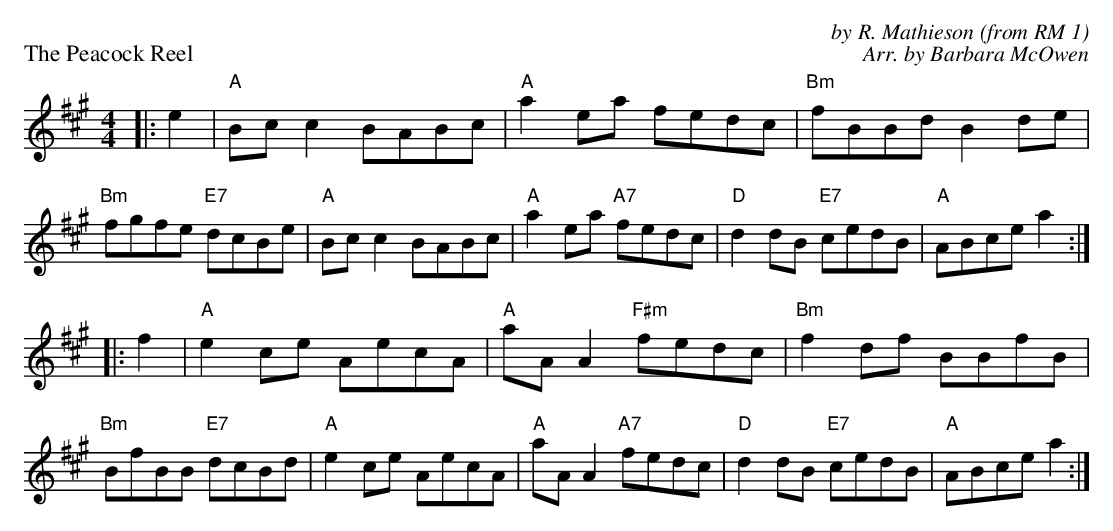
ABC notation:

X:1
P: The Peacock Reel
C: by R. Mathieson (from RM 1)
C: Arr. by Barbara McOwen
M: 4/4
L: 1/8
K: A
|: e2|"A"Bc c2 BABc|"A"a2 ea fedc|"Bm"fBBd B2 de|"Bm"fgfe "E7"dcBe|"A"Bc c2 BABc|"A"a2 ea "A7"fedc|"D"d2 dB "E7"cedB|"A"ABce a2 :|
|: f2|"A"e2 ce AecA|"A"aA A2 "F#m"fedc|"Bm"f2 df BBfB|"Bm"BfBB "E7"dcBd|"A"e2 ce AecA|"A"aA A2 "A7"fedc|"D"d2 dB "E7"cedB|"A"ABce a2 :|
